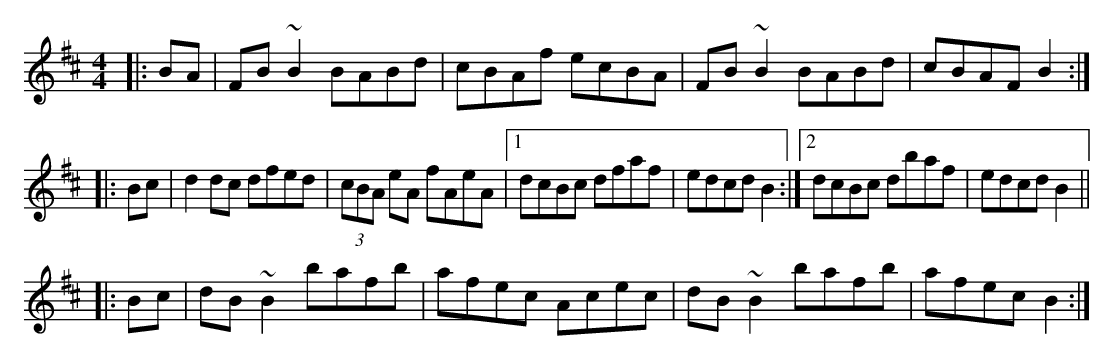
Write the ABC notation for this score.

X:1
M:4/4
K:Bmin
|:BA|FB~B2 BABd|cBAf ecBA|FB~B2 BABd|cBAF B2:|
|:Bc|d2dc dfed|(3cBA eA fAeA|1 dcBc dfaf|edcd B2:|2 dcBc dbaf|edcd B2||
|:Bc|dB~B2 bafb|afec Acec|dB~B2 bafb|afec B2:|
